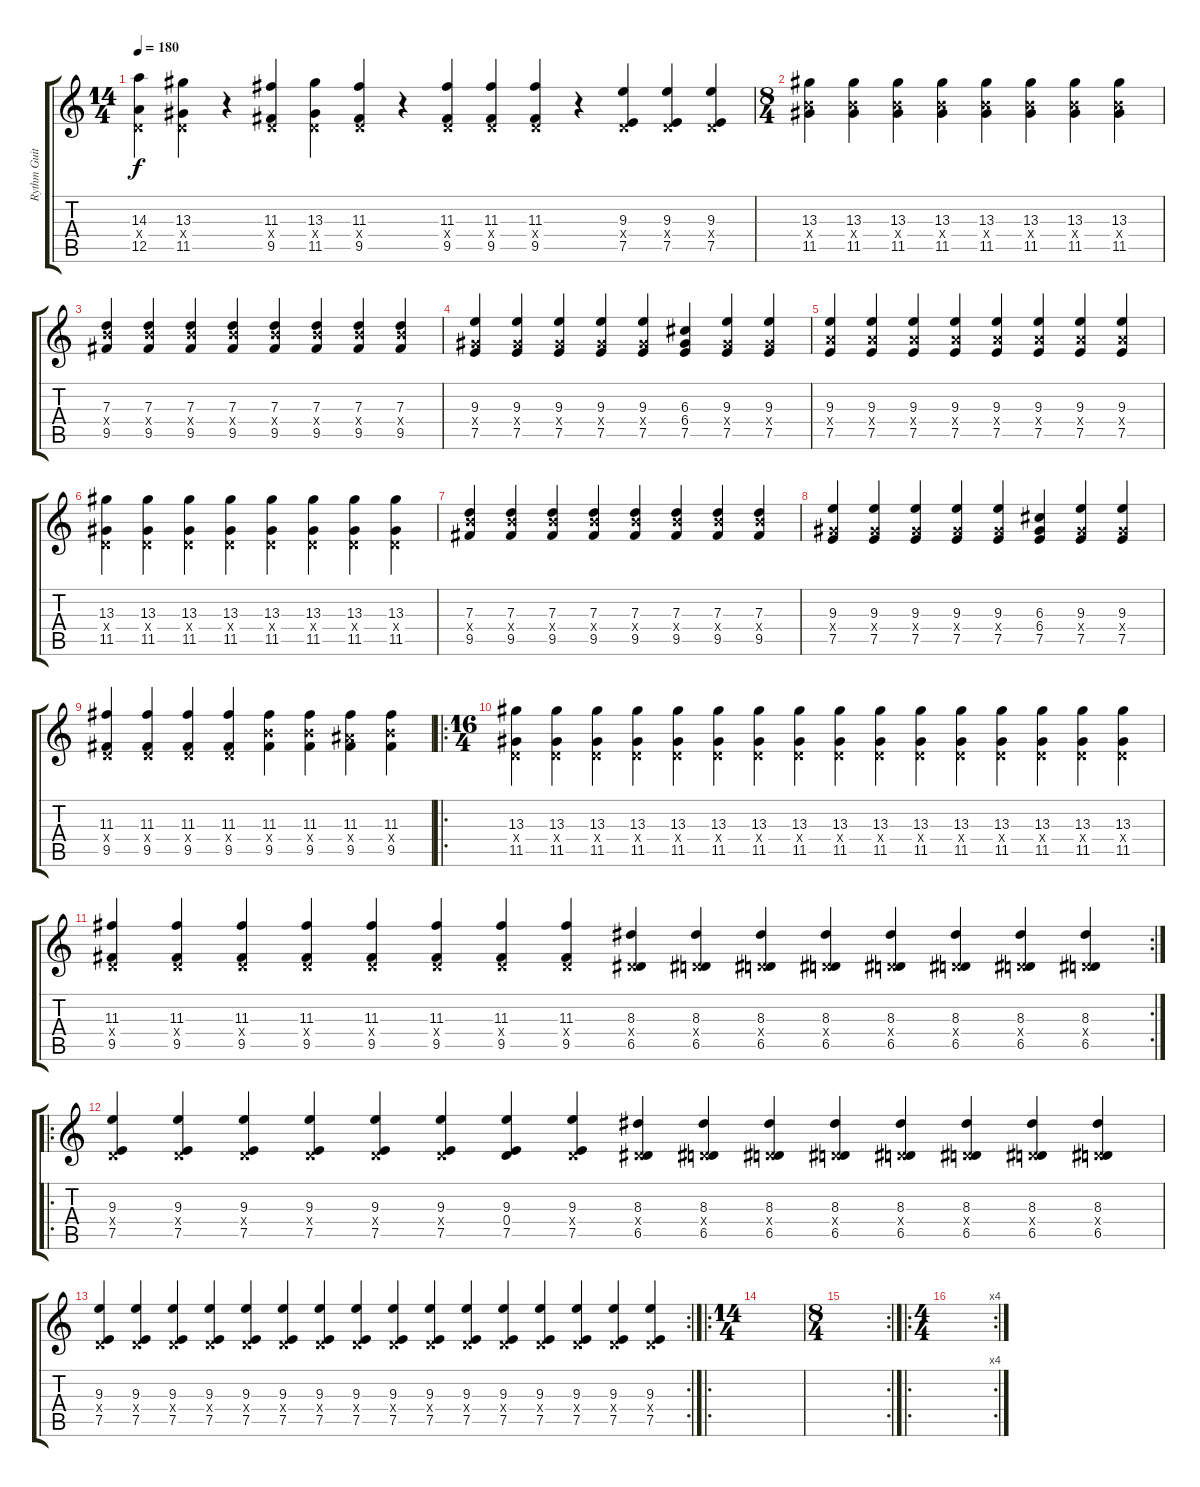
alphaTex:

\track ("Rythm Guitar" "Rythm Guit") {instrument distortionguitar}
\staff {score tabs}
\tuning (E4 B3 G3 D3 A2 E2) {hide}
\ts (14 4)
\tempo 180
\clef g2
\ks c
(14.3 0.4{x} 12.5).4{dy f} (13.3 0.4{x} 11.5).4 r.4 (11.3 0.4{x} 9.5).4 (13.3 0.4{x} 11.5).4 (11.3 0.4{x} 9.5).4 r.4 (11.3 0.4{x} 9.5).4 (11.3 0.4{x} 9.5).4 (11.3 0.4{x} 9.5).4 r.4 (9.3 0.4{x} 7.5).4 (9.3 0.4{x} 7.5).4 (9.3 0.4{x} 7.5).4 |
\ts (8 4)
(13.3 9.4{x} 11.5).4 (13.3 9.4{x} 11.5).4 (13.3 9.4{x} 11.5).4 (13.3 9.4{x} 11.5).4 (13.3 9.4{x} 11.5).4 (13.3 9.4{x} 11.5).4 (13.3 9.4{x} 11.5).4 (13.3 9.4{x} 11.5).4 |
(7.3 9.4{x} 9.5).4 (7.3 9.4{x} 9.5).4 (7.3 9.4{x} 9.5).4 (7.3 9.4{x} 9.5).4 (7.3 9.4{x} 9.5).4 (7.3 9.4{x} 9.5).4 (7.3 9.4{x} 9.5).4 (7.3 9.4{x} 9.5).4 |
(9.3 6.4{x} 7.5).4 (9.3 6.4{x} 7.5).4 (9.3 6.4{x} 7.5).4 (9.3 6.4{x} 7.5).4 (9.3 6.4{x} 7.5).4 (6.3 6.4 7.5).4 (9.3 6.4{x} 7.5).4 (9.3 6.4{x} 7.5).4 |
(9.3 7.4{x} 7.5).4 (9.3 7.4{x} 7.5).4 (9.3 7.4{x} 7.5).4 (9.3 7.4{x} 7.5).4 (9.3 7.4{x} 7.5).4 (9.3 7.4{x} 7.5).4 (9.3 7.4{x} 7.5).4 (9.3 7.4{x} 7.5).4 |
(13.3 0.4{x} 11.5).4 (13.3 0.4{x} 11.5).4 (13.3 0.4{x} 11.5).4 (13.3 0.4{x} 11.5).4 (13.3 0.4{x} 11.5).4 (13.3 0.4{x} 11.5).4 (13.3 0.4{x} 11.5).4 (13.3 0.4{x} 11.5).4 |
(7.3 9.4{x} 9.5).4 (7.3 9.4{x} 9.5).4 (7.3 9.4{x} 9.5).4 (7.3 9.4{x} 9.5).4 (7.3 9.4{x} 9.5).4 (7.3 9.4{x} 9.5).4 (7.3 9.4{x} 9.5).4 (7.3 9.4{x} 9.5).4 |
(9.3 6.4{x} 7.5).4 (9.3 6.4{x} 7.5).4 (9.3 6.4{x} 7.5).4 (9.3 6.4{x} 7.5).4 (9.3 6.4{x} 7.5).4 (6.3 6.4 7.5).4 (9.3 6.4{x} 7.5).4 (9.3 6.4{x} 7.5).4 |
(11.3 0.4{x} 9.5).4 (11.3 0.4{x} 9.5).4 (11.3 0.4{x} 9.5).4 (11.3 0.4{x} 9.5).4 (11.3 9.4{x} 9.5).4 (11.3 9.4{x} 9.5).4 (11.3 8.4{x} 9.5).4 (11.3 9.4{x} 9.5).4 |
\ro
\ts (16 4)
(13.3 0.4{x} 11.5).4 (13.3 0.4{x} 11.5).4 (13.3 0.4{x} 11.5).4 (13.3 0.4{x} 11.5).4 (13.3 0.4{x} 11.5).4 (13.3 0.4{x} 11.5).4 (13.3 0.4{x} 11.5).4 (13.3 0.4{x} 11.5).4 (13.3 0.4{x} 11.5).4 (13.3 0.4{x} 11.5).4 (13.3 0.4{x} 11.5).4 (13.3 0.4{x} 11.5).4 (13.3 0.4{x} 11.5).4 (13.3 0.4{x} 11.5).4 (13.3 0.4{x} 11.5).4 (13.3 0.4{x} 11.5).4 |
\rc 2
(11.3 0.4{x} 9.5).4 (11.3 0.4{x} 9.5).4 (11.3 0.4{x} 9.5).4 (11.3 0.4{x} 9.5).4 (11.3 0.4{x} 9.5).4 (11.3 0.4{x} 9.5).4 (11.3 0.4{x} 9.5).4 (11.3 0.4{x} 9.5).4 (8.3 0.4{x} 6.5).4 (8.3 0.4{x} 6.5).4 (8.3 0.4{x} 6.5).4 (8.3 0.4{x} 6.5).4 (8.3 0.4{x} 6.5).4 (8.3 0.4{x} 6.5).4 (8.3 0.4{x} 6.5).4 (8.3 0.4{x} 6.5).4 |
\ro
(9.3 0.4{x} 7.5).4 (9.3 0.4{x} 7.5).4 (9.3 0.4{x} 7.5).4 (9.3 0.4{x} 7.5).4 (9.3 0.4{x} 7.5).4 (9.3 0.4{x} 7.5).4 (9.3 0.4 7.5).4 (9.3 0.4{x} 7.5).4 (8.3 0.4{x} 6.5).4 (8.3 0.4{x} 6.5).4 (8.3 0.4{x} 6.5).4 (8.3 0.4{x} 6.5).4 (8.3 0.4{x} 6.5).4 (8.3 0.4{x} 6.5).4 (8.3 0.4{x} 6.5).4 (8.3 0.4{x} 6.5).4 |
\rc 2
(9.3 0.4{x} 7.5).4 (9.3 0.4{x} 7.5).4 (9.3 0.4{x} 7.5).4 (9.3 0.4{x} 7.5).4 (9.3 0.4{x} 7.5).4 (9.3 0.4{x} 7.5).4 (9.3 0.4{x} 7.5).4 (9.3 0.4{x} 7.5).4 (9.3 0.4{x} 7.5).4 (9.3 0.4{x} 7.5).4 (9.3 0.4{x} 7.5).4 (9.3 0.4{x} 7.5).4 (9.3 0.4{x} 7.5).4 (9.3 0.4{x} 7.5).4 (9.3 0.4{x} 7.5).4 (9.3 0.4{x} 7.5).4 |
\ro
\ts (14 4)
|
\rc 2
\ts (8 4)
|
\ro
\rc 4
\ts (4 4)
